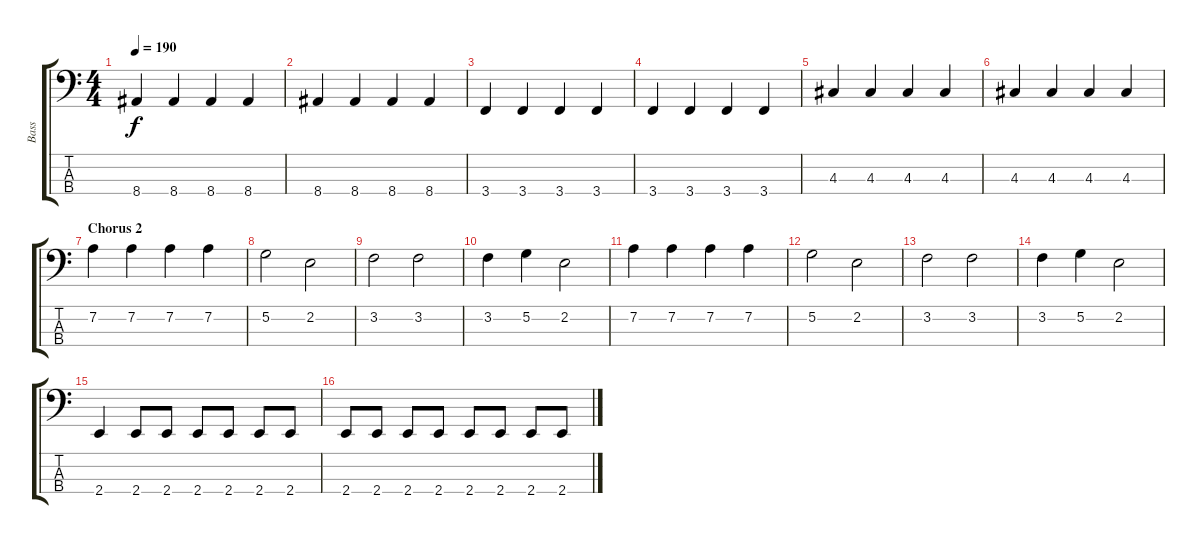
\track ("Bass" "Bass") {instrument electricbasspick}
\staff {score tabs}
\tuning (G2 D2 A1 D1) {hide}
\ts (4 4)
\tempo 190
\clef f4
\ks c
8.4.4{dy f} 8.4.4 8.4.4 8.4.4 |
8.4.4 8.4.4 8.4.4 8.4.4 |
3.4.4 3.4.4 3.4.4 3.4.4 |
3.4.4 3.4.4 3.4.4 3.4.4 |
4.3.4 4.3.4 4.3.4 4.3.4 |
4.3.4 4.3.4 4.3.4 4.3.4 |
\section ("" "Chorus 2")
7.2.4 7.2.4 7.2.4 7.2.4 |
5.2.2 2.2.2 |
3.2.2 3.2.2 |
3.2.4 5.2.4 2.2.2 |
7.2.4 7.2.4 7.2.4 7.2.4 |
5.2.2 2.2.2 |
3.2.2 3.2.2 |
3.2.4 5.2.4 2.2.2 |
2.4.4 2.4.8 2.4.8 2.4.8 2.4.8 2.4.8 2.4.8 |
2.4.8 2.4.8 2.4.8 2.4.8 2.4.8 2.4.8 2.4.8 2.4.8
